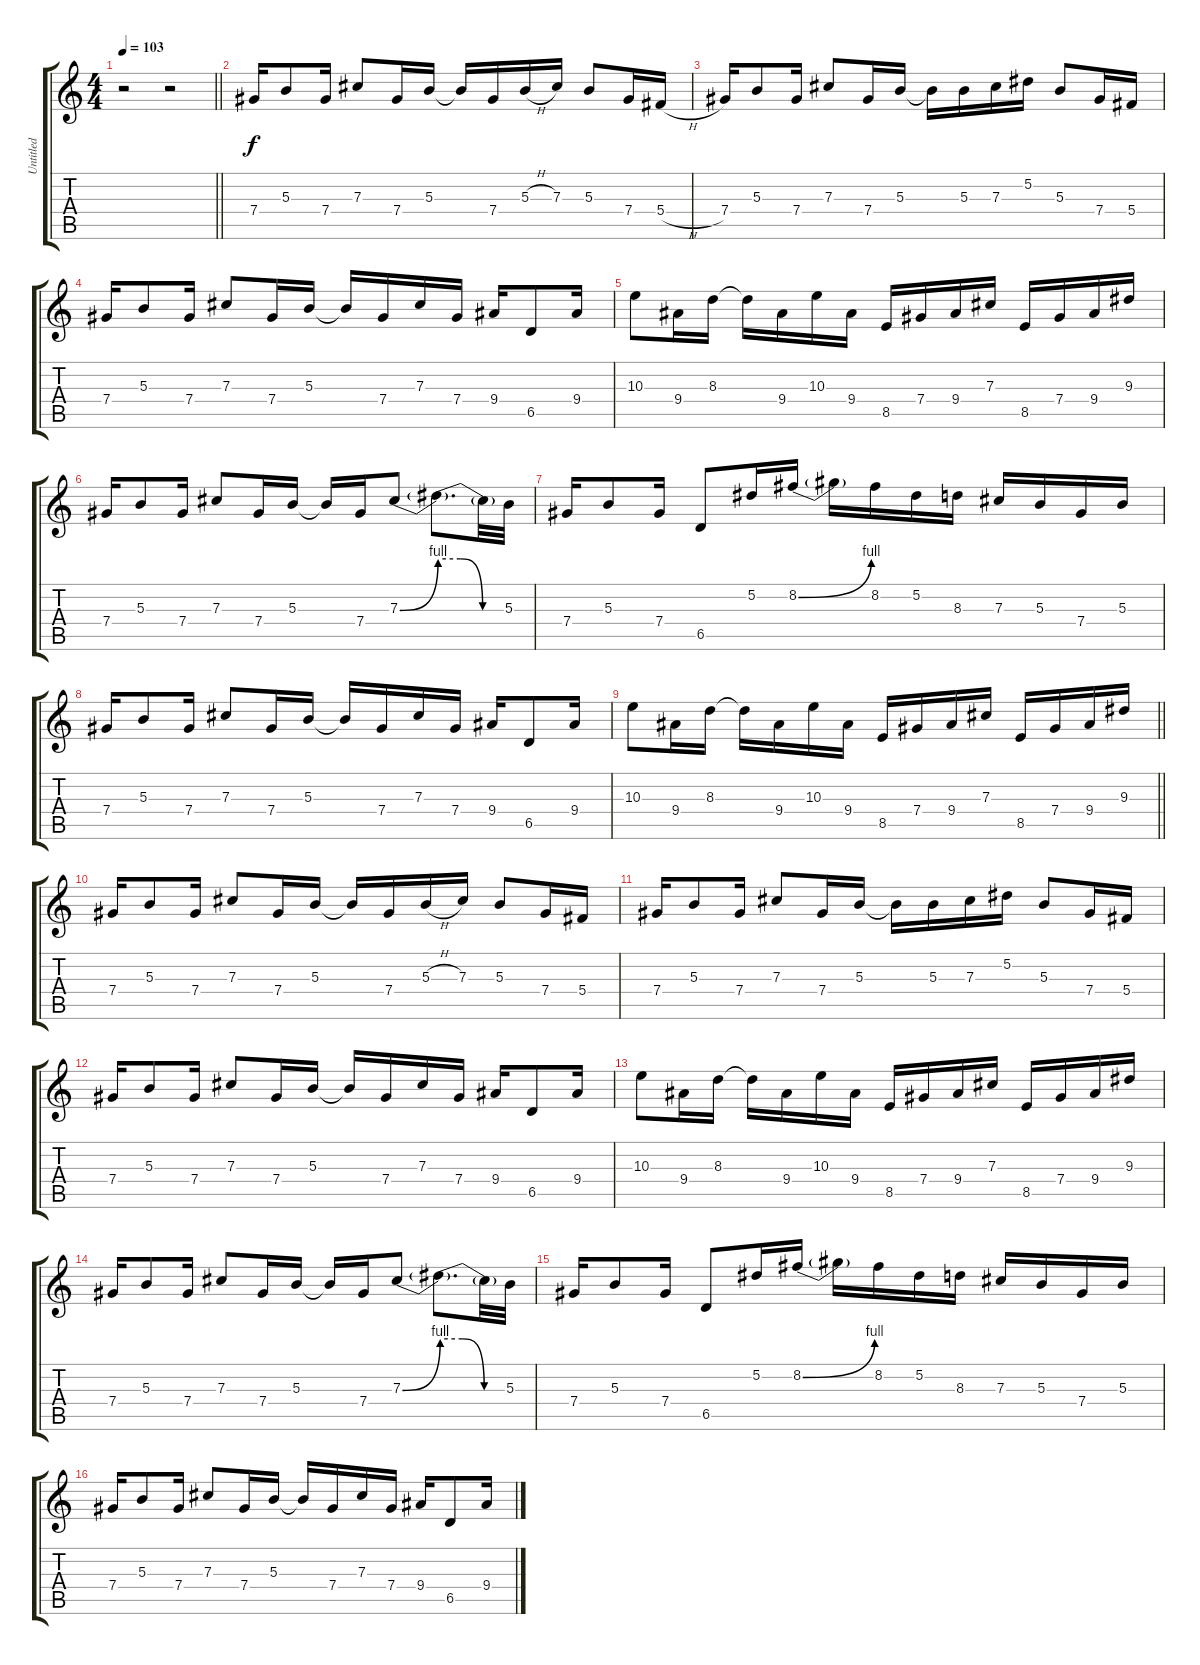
\track ("Untitled" "Untitled") {instrument distortionguitar}
\staff {score tabs}
\tuning (Eb4 Bb3 Gb3 Db3 Ab2 Eb2) {hide}
\ts (4 4)
\tempo 103
\clef g2
\barLineRight lightlight
\ks c
r.2{dy f instrument distortionguitar} r.2 |
7.4.16 5.3.8 7.4.16 7.3.8 7.4.16 5.3.16 5.3{t}.16 7.4.16 5.3{h}.16 7.3.16 5.3.8 7.4.16 5.4{h}.16 |
7.4.16 5.3.8 7.4.16 7.3.8 7.4.16 5.3.16 5.3{t}.16 5.3.16 7.3.16 5.2.16 5.3.8 7.4.16 5.4.16 |
7.4.16 5.3.8 7.4.16 7.3.8 7.4.16 5.3.16 5.3{t}.16 7.4.16 7.3.16 7.4.16 9.4.16 6.5.8 9.4.16 |
10.3.8 9.4.16 8.3.16 8.3{t}.16 9.4.16 10.3.16 9.4.16 8.5.16 7.4.16 9.4.16 7.3.16 8.5.16 7.4.16 9.4.16 9.3.16 |
7.4.16 5.3.8 7.4.16 7.3.8 7.4.16 5.3.16 5.3{t}.16 7.4.16 7.3{be (bend 0 0 60 4)}.8 7.3{be (custom 0 4 20 4 40 0 60 0) t}.8{d} 7.3{t}.32 5.3.32 |
7.4.16 5.3.8 7.4.16 6.5.8 5.2.16 8.2{be (bend 0 0 60 4)}.16 8.2{t}.16 8.2.16 5.2.16 8.3.16 7.3.16 5.3.16 7.4.16 5.3.16 |
7.4.16 5.3.8 7.4.16 7.3.8 7.4.16 5.3.16 5.3{t}.16 7.4.16 7.3.16 7.4.16 9.4.16 6.5.8 9.4.16 |
\barLineRight lightlight
10.3.8 9.4.16 8.3.16 8.3{t}.16 9.4.16 10.3.16 9.4.16 8.5.16 7.4.16 9.4.16 7.3.16 8.5.16 7.4.16 9.4.16 9.3.16 |
\section ("" " ")
7.4.16 5.3.8 7.4.16 7.3.8 7.4.16 5.3.16 5.3{t}.16 7.4.16 5.3{h}.16 7.3.16 5.3.8 7.4.16 5.4.16 |
7.4.16 5.3.8 7.4.16 7.3.8 7.4.16 5.3.16 5.3{t}.16 5.3.16 7.3.16 5.2.16 5.3.8 7.4.16 5.4.16 |
7.4.16 5.3.8 7.4.16 7.3.8 7.4.16 5.3.16 5.3{t}.16 7.4.16 7.3.16 7.4.16 9.4.16 6.5.8 9.4.16 |
10.3.8 9.4.16 8.3.16 8.3{t}.16 9.4.16 10.3.16 9.4.16 8.5.16 7.4.16 9.4.16 7.3.16 8.5.16 7.4.16 9.4.16 9.3.16 |
7.4.16 5.3.8 7.4.16 7.3.8 7.4.16 5.3.16 5.3{t}.16 7.4.16 7.3{be (bend 0 0 60 4)}.8 7.3{be (custom 0 4 20 4 40 0 60 0) t}.8{d} 7.3{t}.32 5.3.32 |
7.4.16 5.3.8 7.4.16 6.5.8 5.2.16 8.2{be (bend 0 0 60 4)}.16 8.2{t}.16 8.2.16 5.2.16 8.3.16 7.3.16 5.3.16 7.4.16 5.3.16 |
7.4.16 5.3.8 7.4.16 7.3.8 7.4.16 5.3.16 5.3{t}.16 7.4.16 7.3.16 7.4.16 9.4.16 6.5.8 9.4.16
